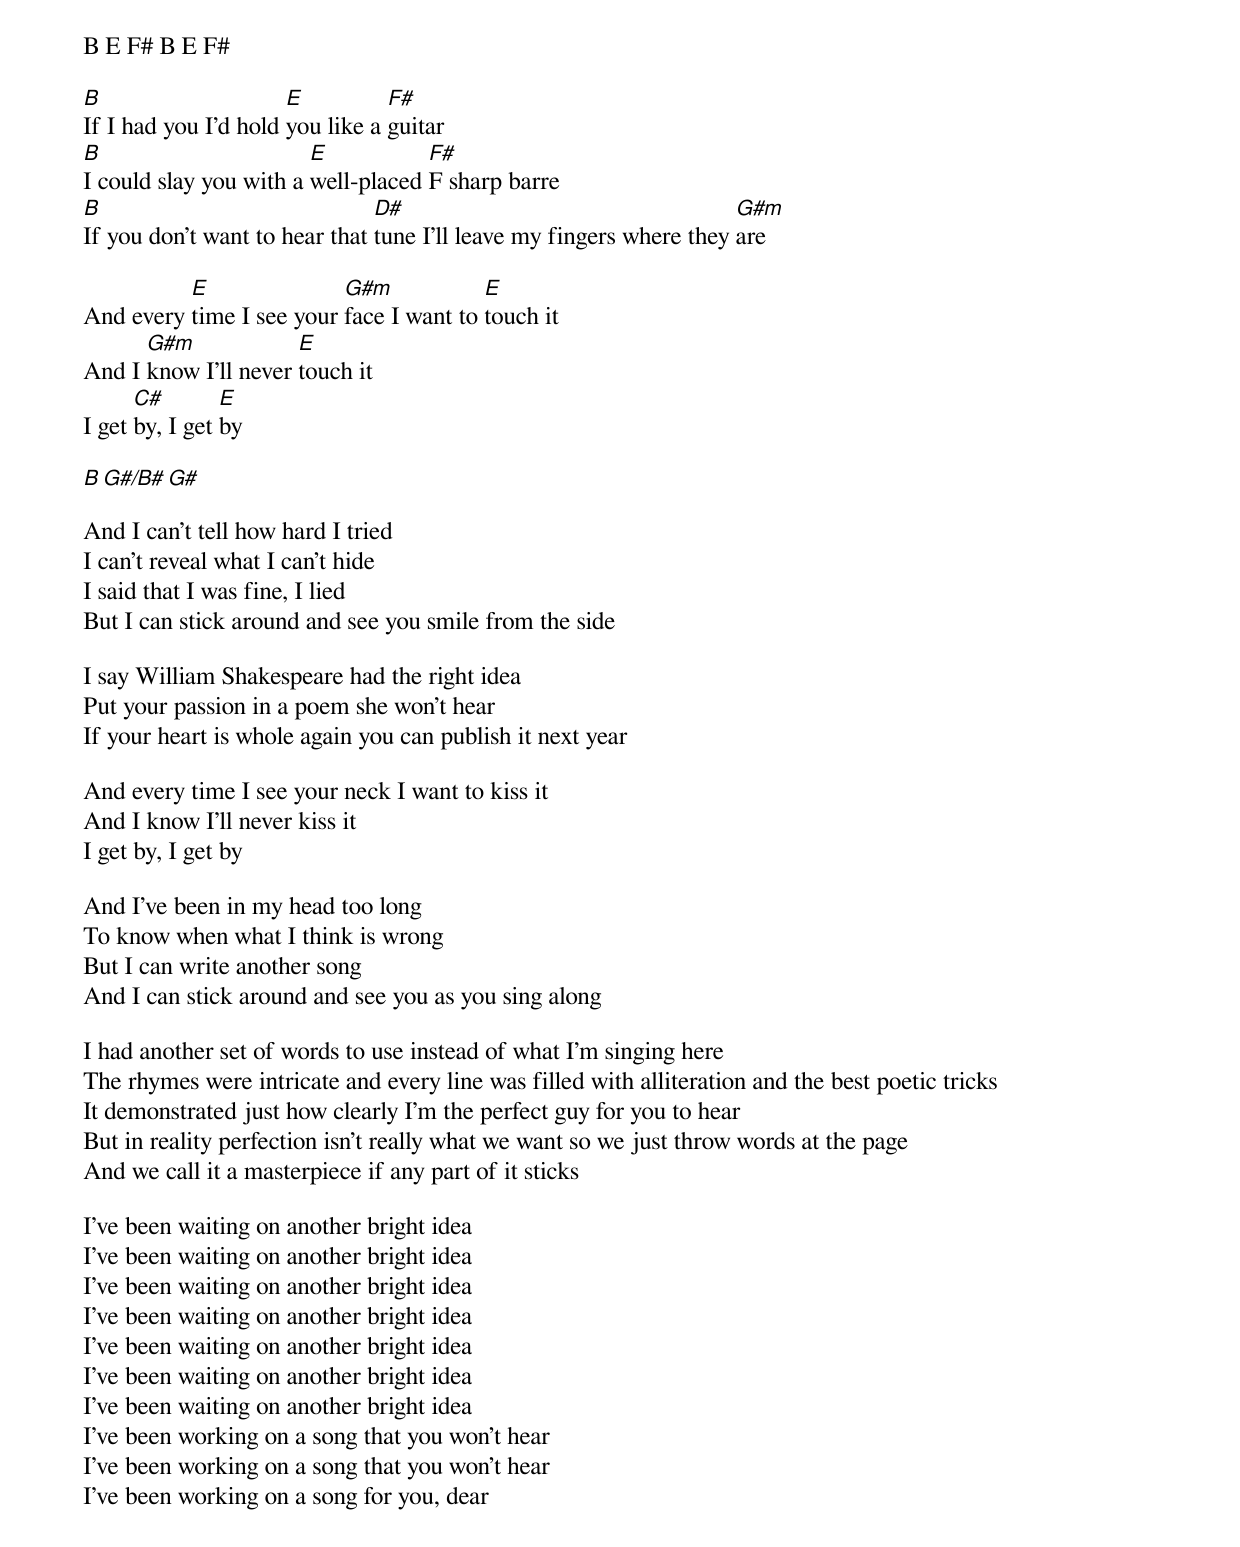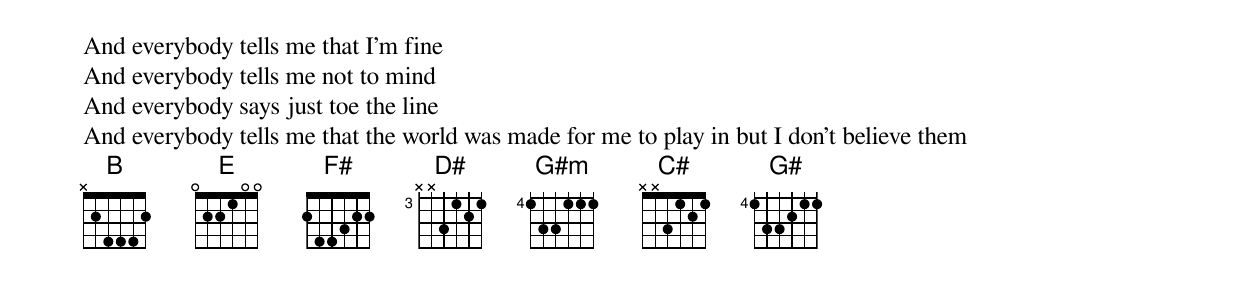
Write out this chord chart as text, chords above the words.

B E F# B E F#

B                     E          F#
If I had you I'd hold you like a guitar
B                       E           F#
I could slay you with a well-placed F sharp barre
B                              D#                                    G#m
If you don't want to hear that tune I'll leave my fingers where they are

          E               G#m            E
And every time I see your face I want to touch it
      G#m             E
And I know I'll never touch it
      C#        E
I get by, I get by

B G#/B# G#

And I can't tell how hard I tried
I can't reveal what I can't hide
I said that I was fine, I lied
But I can stick around and see you smile from the side

I say William Shakespeare had the right idea
Put your passion in a poem she won't hear
If your heart is whole again you can publish it next year

And every time I see your neck I want to kiss it
And I know I'll never kiss it
I get by, I get by

And I've been in my head too long
To know when what I think is wrong
But I can write another song
And I can stick around and see you as you sing along

I had another set of words to use instead of what I'm singing here
The rhymes were intricate and every line was filled with alliteration and the best poetic tricks
It demonstrated just how clearly I'm the perfect guy for you to hear
But in reality perfection isn't really what we want so we just throw words at the page
And we call it a masterpiece if any part of it sticks

I've been waiting on another bright idea
I've been waiting on another bright idea
I've been waiting on another bright idea
I've been waiting on another bright idea
I've been waiting on another bright idea
I've been waiting on another bright idea
I've been waiting on another bright idea
I've been working on a song that you won't hear
I've been working on a song that you won't hear
I've been working on a song for you, dear

And everybody tells me that I'm fine
And everybody tells me not to mind
And everybody says just toe the line
And everybody tells me that the world was made for me to play in but I don't believe them
